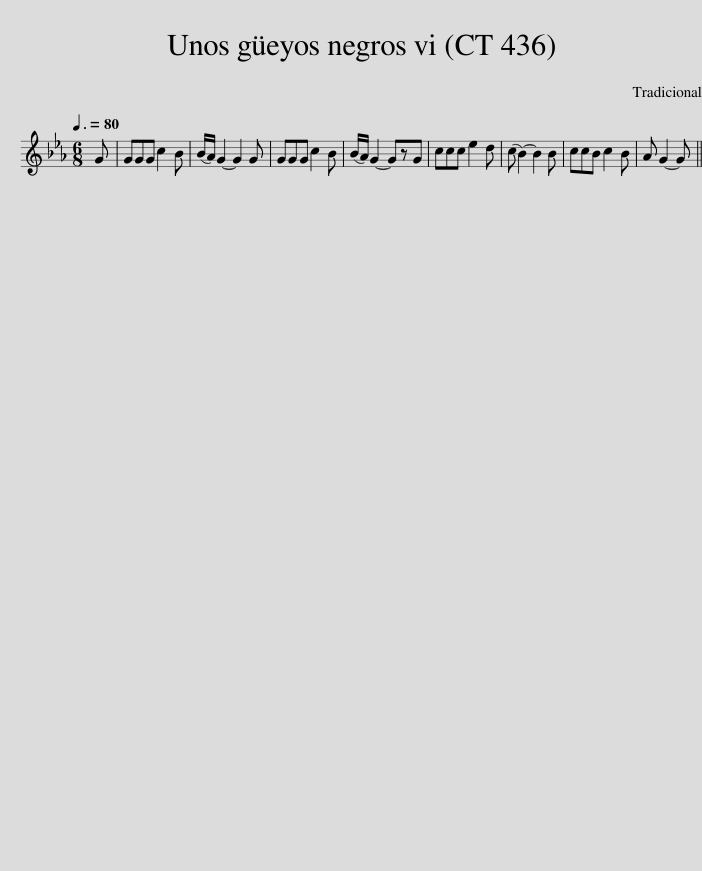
X:1
L:1/8
Q:3/8=80
M:6/8
I:linebreak $
K:Cmin
V:1 treble
V:1
 G | GGG c2 B | (B/A/) G2- G2 G | GGG c2 B | (B/A/) G2- GzG | %5
 ccc e2 d | (c B2-) B2 B | ccB c2 B | A G2- G || %9
